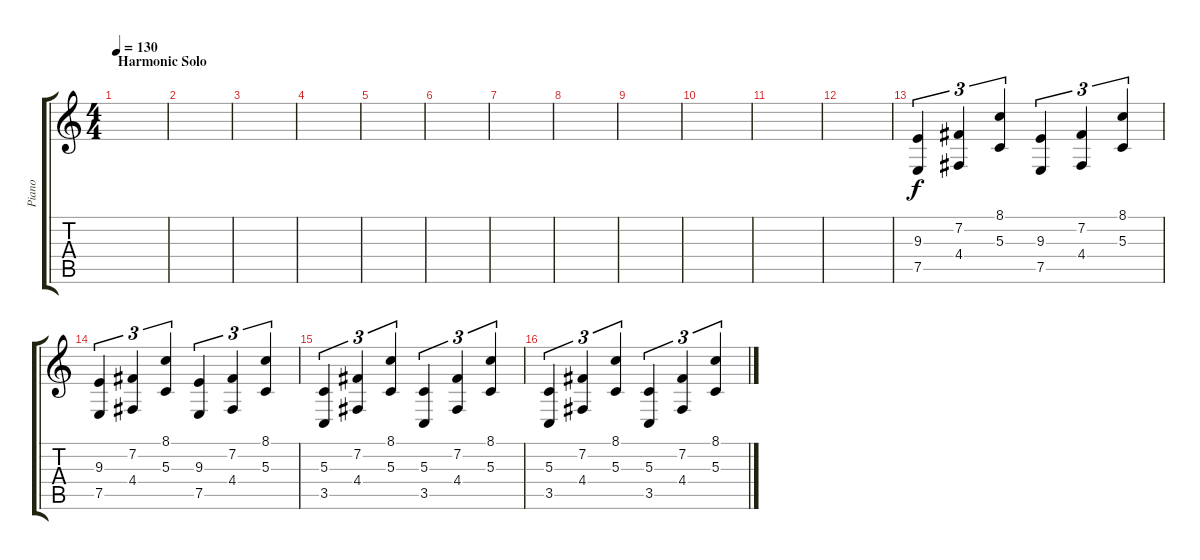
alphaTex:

\track ("Piano" "Piano") {instrument brightacousticpiano}
\staff {score tabs}
\tuning (E4 B3 G3 D3 A2 E2) {hide}
\ts (4 4)
\section ("" "Harmonic Solo")
\tempo 130
\clef g2
\ks c
|
|
|
|
|
|
|
|
|
|
|
|
(9.3 7.5).4{tu (3 2)} (7.2 4.4).4{tu (3 2)} (8.1 5.3).4{tu (3 2)} (9.3 7.5).4{tu (3 2)} (7.2 4.4).4{tu (3 2)} (8.1 5.3).4{tu (3 2)} |
(9.3 7.5).4{tu (3 2)} (7.2 4.4).4{tu (3 2)} (8.1 5.3).4{tu (3 2)} (9.3 7.5).4{tu (3 2)} (7.2 4.4).4{tu (3 2)} (8.1 5.3).4{tu (3 2)} |
(5.3 3.5).4{tu (3 2)} (7.2 4.4).4{tu (3 2)} (8.1 5.3).4{tu (3 2)} (5.3 3.5).4{tu (3 2)} (7.2 4.4).4{tu (3 2)} (8.1 5.3).4{tu (3 2)} |
(5.3 3.5).4{tu (3 2)} (7.2 4.4).4{tu (3 2)} (8.1 5.3).4{tu (3 2)} (5.3 3.5).4{tu (3 2)} (7.2 4.4).4{tu (3 2)} (8.1 5.3).4{tu (3 2)}
